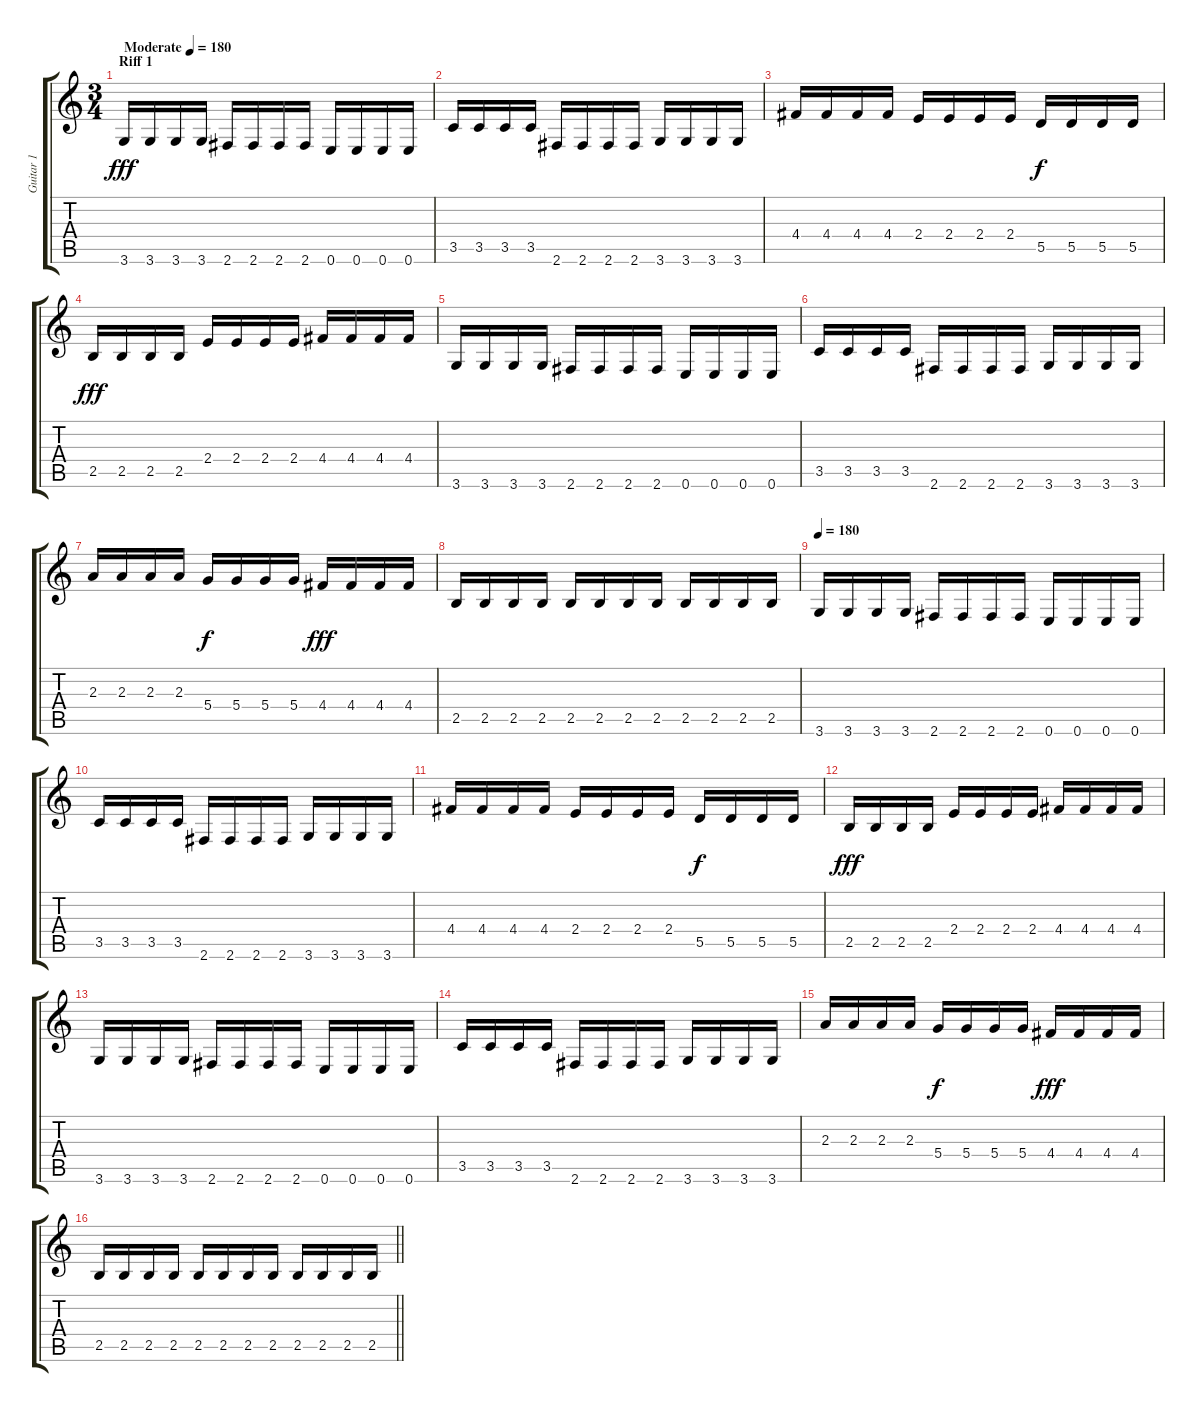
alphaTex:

\track ("Guitar 1" "Guitar 1") {instrument distortionguitar}
\staff {score tabs}
\tuning (E4 B3 G3 D3 A2 E2) {hide}
\ts (3 4)
\section ("" "Riff 1")
\tempo (180 "Moderate")
\clef g2
\ks c
3.6.16{dy fff instrument distortionguitar} 3.6.16 3.6.16 3.6.16 2.6.16 2.6.16 2.6.16 2.6.16 0.6.16 0.6.16 0.6.16 0.6.16 |
3.5.16 3.5.16 3.5.16 3.5.16 2.6.16 2.6.16 2.6.16 2.6.16 3.6.16 3.6.16 3.6.16 3.6.16 |
4.4.16 4.4.16 4.4.16 4.4.16 2.4.16 2.4.16 2.4.16 2.4.16 5.5.16{dy f} 5.5.16 5.5.16 5.5.16 |
2.5.16{dy fff} 2.5.16 2.5.16 2.5.16 2.4.16 2.4.16 2.4.16 2.4.16 4.4.16 4.4.16 4.4.16 4.4.16 |
3.6.16 3.6.16 3.6.16 3.6.16 2.6.16 2.6.16 2.6.16 2.6.16 0.6.16 0.6.16 0.6.16 0.6.16 |
3.5.16 3.5.16 3.5.16 3.5.16 2.6.16 2.6.16 2.6.16 2.6.16 3.6.16 3.6.16 3.6.16 3.6.16 |
2.3.16 2.3.16 2.3.16 2.3.16 5.4.16{dy f} 5.4.16 5.4.16 5.4.16 4.4.16{dy fff} 4.4.16 4.4.16 4.4.16 |
2.5.16 2.5.16 2.5.16 2.5.16 2.5.16 2.5.16 2.5.16 2.5.16 2.5.16 2.5.16 2.5.16 2.5.16 |
\tempo 180
3.6.16 3.6.16 3.6.16 3.6.16 2.6.16 2.6.16 2.6.16 2.6.16 0.6.16 0.6.16 0.6.16 0.6.16 |
3.5.16 3.5.16 3.5.16 3.5.16 2.6.16 2.6.16 2.6.16 2.6.16 3.6.16 3.6.16 3.6.16 3.6.16 |
4.4.16 4.4.16 4.4.16 4.4.16 2.4.16 2.4.16 2.4.16 2.4.16 5.5.16{dy f} 5.5.16 5.5.16 5.5.16 |
2.5.16{dy fff} 2.5.16 2.5.16 2.5.16 2.4.16 2.4.16 2.4.16 2.4.16 4.4.16 4.4.16 4.4.16 4.4.16 |
3.6.16 3.6.16 3.6.16 3.6.16 2.6.16 2.6.16 2.6.16 2.6.16 0.6.16 0.6.16 0.6.16 0.6.16 |
3.5.16 3.5.16 3.5.16 3.5.16 2.6.16 2.6.16 2.6.16 2.6.16 3.6.16 3.6.16 3.6.16 3.6.16 |
2.3.16 2.3.16 2.3.16 2.3.16 5.4.16{dy f} 5.4.16 5.4.16 5.4.16 4.4.16{dy fff} 4.4.16 4.4.16 4.4.16 |
\barLineRight lightlight
2.5.16 2.5.16 2.5.16 2.5.16 2.5.16 2.5.16 2.5.16 2.5.16 2.5.16 2.5.16 2.5.16 2.5.16
